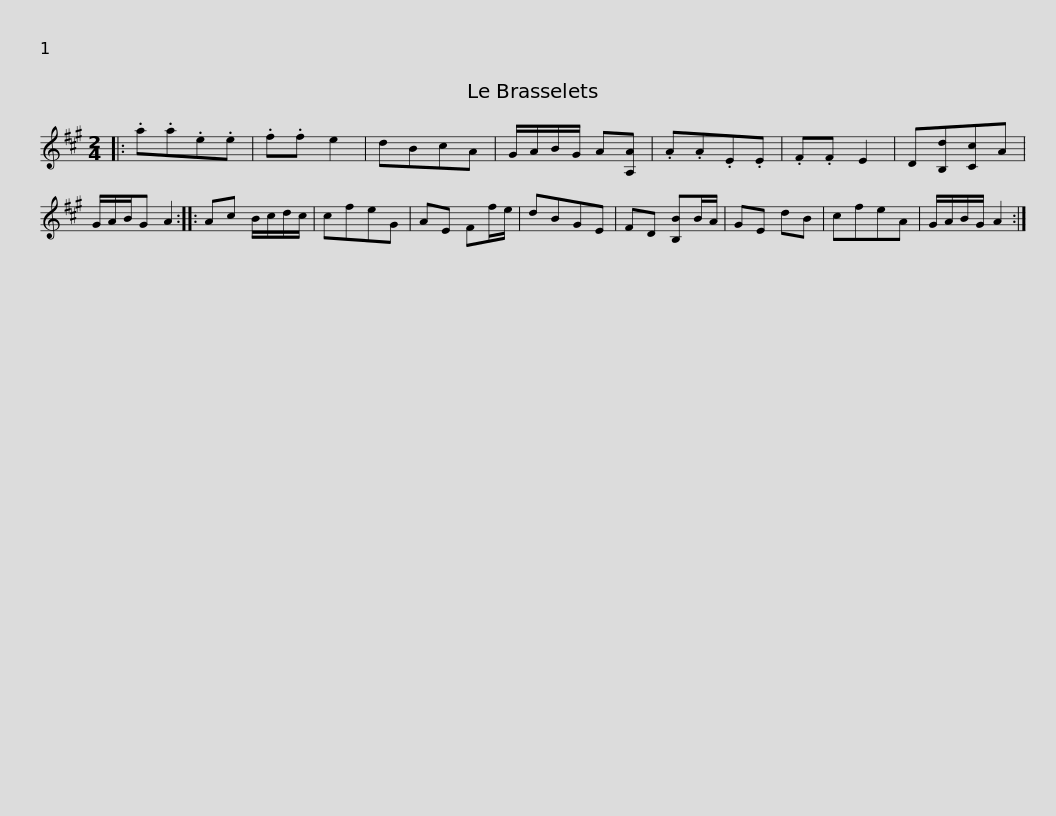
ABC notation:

X:1
L:1/8
M:2/4
I:linebreak $
K:A
V:1 treble
V:1
|: .a.a.e.e | .f.f e2 | dBcA | G/A/B/G/ A[A,A] | .A.A.E.E | %5
 .F.F E2 | D[B,d][Cc]A | G/A/B/G A2 :: Ac B/c/d/c/ |$ cfeG | %10
 AE Ff/e/ | dBGE | FD [B,B]B/A/ | GE dB | cfeA | %15
 G/A/B/G/ A2 :| %16
